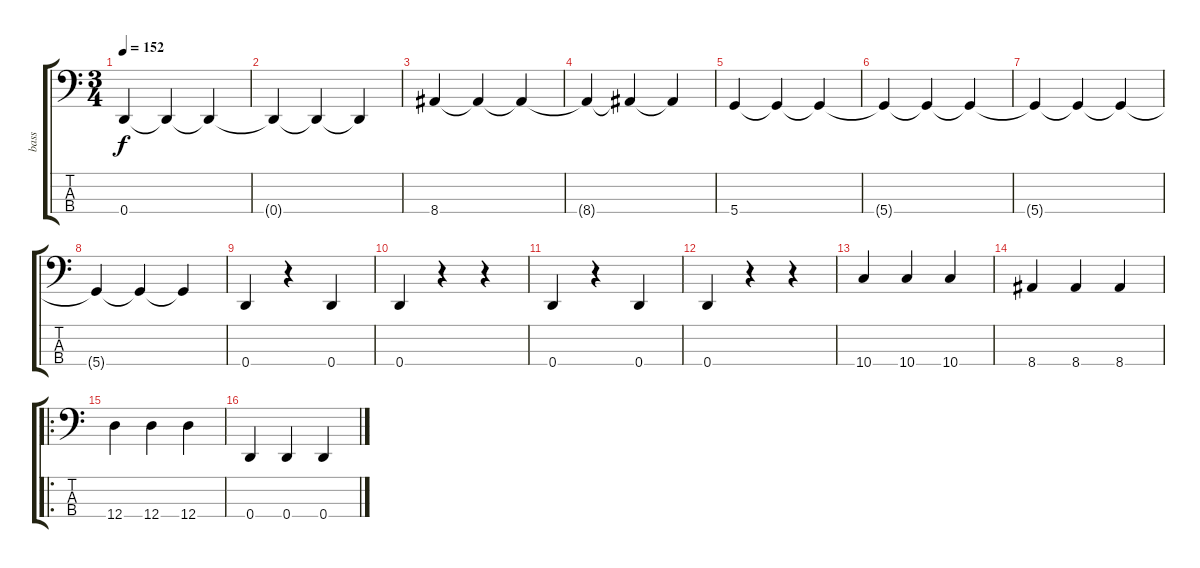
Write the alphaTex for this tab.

\track ("bass" "bass") {instrument electricbasspick bank 255}
\staff {score tabs}
\tuning (G2 D2 A1 D1) {hide}
\ts (3 4)
\tempo 152
\clef f4
\ks c
0.4.4{dy f} 0.4{t}.4 0.4{t}.4 |
0.4{t}.4 0.4{t}.4 0.4{t}.4 |
8.4.4 8.4{t}.4 8.4{t}.4 |
8.4{t}.4 8.4{t}.4 8.4{t}.4 |
5.4.4 5.4{t}.4 5.4{t}.4 |
5.4{t}.4 5.4{t}.4 5.4{t}.4 |
5.4{t}.4 5.4{t}.4 5.4{t}.4 |
5.4{t}.4 5.4{t}.4 5.4{t}.4 |
0.4.4 r.4 0.4.4 |
0.4.4 r.4 r.4 |
0.4.4 r.4 0.4.4 |
0.4.4 r.4 r.4 |
10.4.4 10.4.4 10.4.4 |
8.4.4 8.4.4 8.4.4 |
\ro
12.4.4 12.4.4 12.4.4 |
0.4.4 0.4.4 0.4.4
